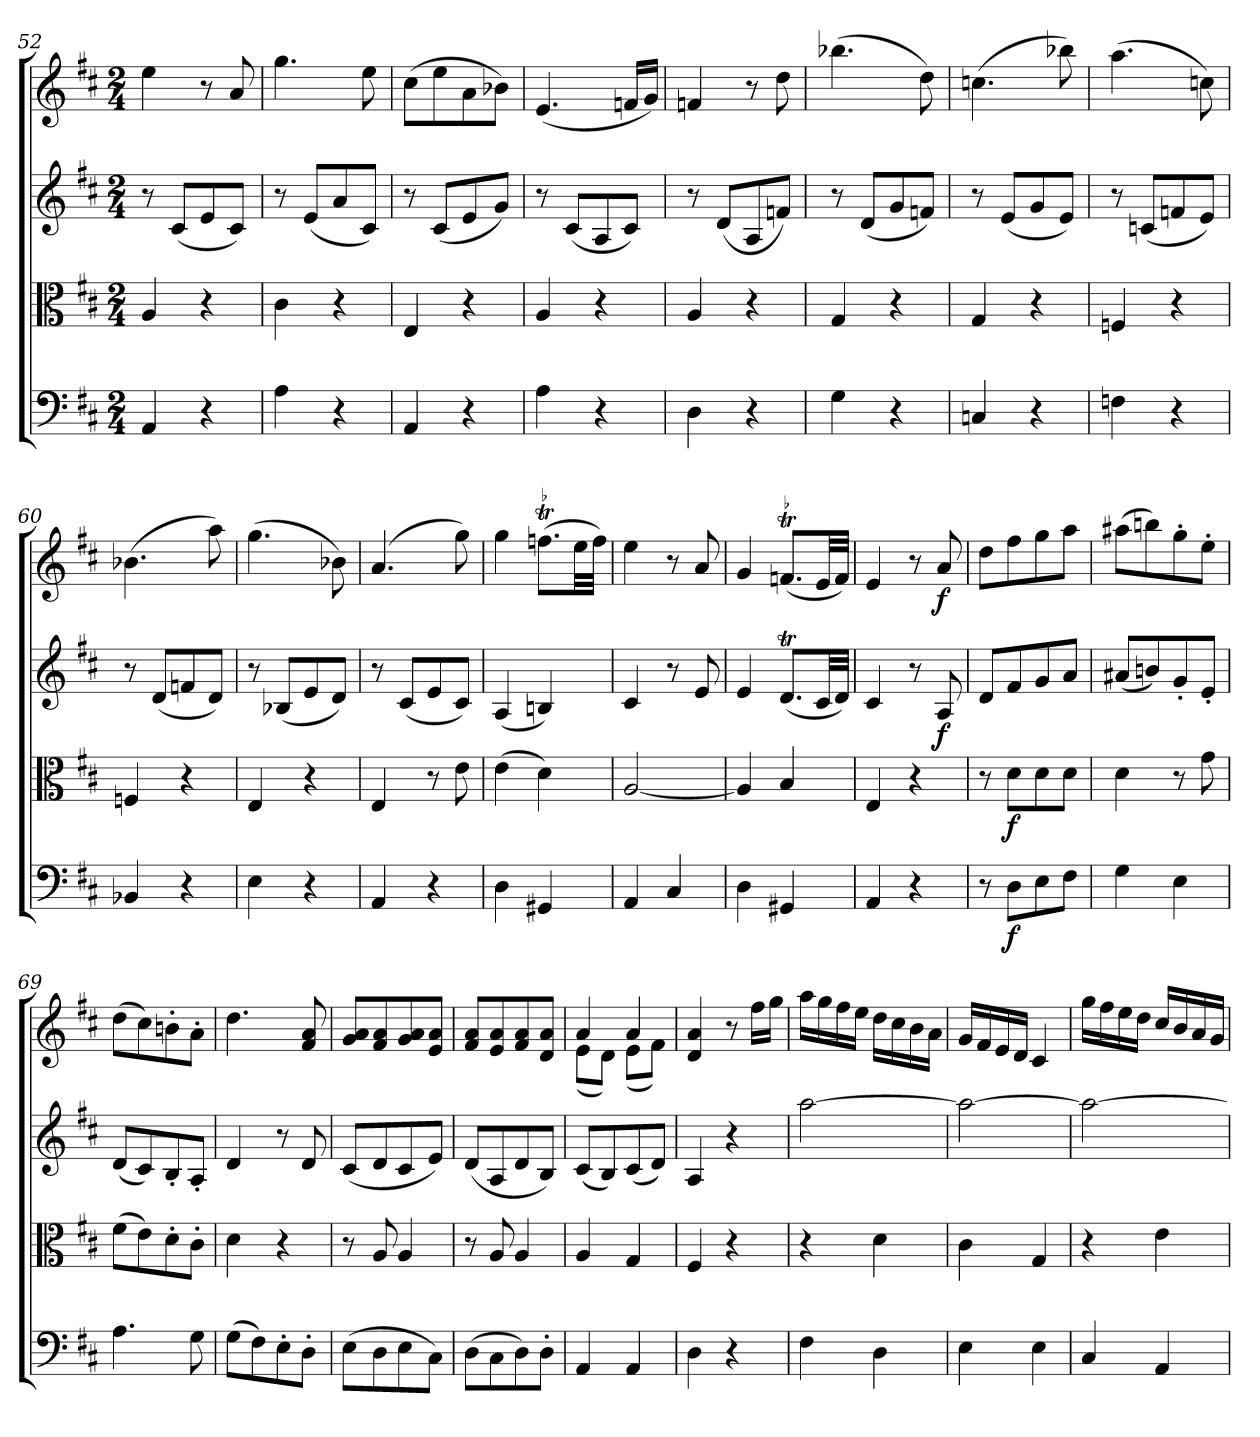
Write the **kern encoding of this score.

**kern	**dynam	**kern	**dynam	**kern	**dynam	**kern	**dynam
*part4	*part4	*part3	*part3	*part2	*part2	*part1	*part1
*staff4	*staff4	*staff3	*staff3	*staff2	*staff2	*staff1	*staff1
*clefF4	*	*clefC3	*	*clefG2	*	*clefG2	*
*k[f#c#]	*	*k[f#c#]	*	*k[f#c#]	*	*k[f#c#]	*
*D:	*	*D:	*	*D:	*	*D:	*
*M2/4	*	*M2/4	*	*M2/4	*	*M2/4	*
=52	=52	=52	=52	=52	=52	=52	=52
4AA/	.	4A/	.	8r	.	4ee\	.
.	.	.	.	(8c#/L	.	.	.
4r	.	4r	.	8e/	.	8r	.
.	.	.	.	8c#/J)	.	8a/	.
=53	=53	=53	=53	=53	=53	=53	=53
4A\	.	4c#\	.	8r	.	4.gg\	.
.	.	.	.	(8e/L	.	.	.
4r	.	4r	.	8a/	.	.	.
.	.	.	.	8c#/J)	.	8ee\	.
=54	=54	=54	=54	=54	=54	=54	=54
4AA/	.	4E/	.	8r	.	(8cc#\L	.
.	.	.	.	(8c#/L	.	8ee\	.
4r	.	4r	.	8e/	.	8a\	.
.	.	.	.	8g/J)	.	8b-X\J)	.
=55	=55	=55	=55	=55	=55	=55	=55
4A\	.	4A/	.	8r	.	(4.e/	.
.	.	.	.	(8c#/L	.	.	.
4r	.	4r	.	8A/	.	.	.
.	.	.	.	8c#/J)	.	16fn/LL	.
.	.	.	.	.	.	16g/JJ)	.
=56	=56	=56	=56	=56	=56	=56	=56
4D\	.	4A/	.	8r	.	4fn/	.
.	.	.	.	(8d/L	.	.	.
4r	.	4r	.	8A/	.	8r	.
.	.	.	.	8fn/J)	.	8dd\	.
=57	=57	=57	=57	=57	=57	=57	=57
4G\	.	4G/	.	8r	.	(4.bb-X\	.
.	.	.	.	(8d/L	.	.	.
4r	.	4r	.	8g/	.	.	.
.	.	.	.	8fn/J)	.	8dd\)	.
=58	=58	=58	=58	=58	=58	=58	=58
4Cn/	.	4G/	.	8r	.	(4.ccn\	.
.	.	.	.	(8e/L	.	.	.
4r	.	4r	.	8g/	.	.	.
.	.	.	.	8e/J)	.	8bb-X\)	.
=59	=59	=59	=59	=59	=59	=59	=59
4Fn\	.	4Fn/	.	8r	.	(4.aa\	.
.	.	.	.	(8cn/L	.	.	.
4r	.	4r	.	8fn/	.	.	.
.	.	.	.	8e/J)	.	8ccn\)	.
=60	=60	=60	=60	=60	=60	=60	=60
4BB-X/	.	4Fn/	.	8r	.	(4.b-X\	.
.	.	.	.	(8d/L	.	.	.
4r	.	4r	.	8fn/	.	.	.
.	.	.	.	8d/J)	.	8aa\)	.
=61	=61	=61	=61	=61	=61	=61	=61
4E\	.	4E/	.	8r	.	(4.gg\	.
.	.	.	.	(8B-X/L	.	.	.
4r	.	4r	.	8e/	.	.	.
.	.	.	.	8d/J)	.	8b-X\)	.
=62	=62	=62	=62	=62	=62	=62	=62
4AA/	.	4E/	.	8r	.	(4.a/	.
.	.	.	.	(8c#/L	.	.	.
4r	.	8r	.	8e/	.	.	.
.	.	8e\	.	8c#/J)	.	8gg\)	.
=63	=63	=63	=63	=63	=63	=63	=63
4D\	.	(4e\	.	(4A/	.	4gg\	.
!	!	!	!	!	!	!LO:TR:acc=-	!
4GG#X/	.	4d\)	.	4Bn/)	.	(8.ffnt\L	.
.	.	.	.	.	.	32ee\LL	.
.	.	.	.	.	.	32ff\JJJ)	.
=64	=64	=64	=64	=64	=64	=64	=64
4AA/	.	[2A/	.	4c#/	.	4ee\	.
4C#/	.	.	.	8r	.	8r	.
.	.	.	.	8e/	.	8a/	.
=65	=65	=65	=65	=65	=65	=65	=65
4D\	.	4A/]	.	4e/	.	4g/	.
!	!	!	!	!	!	!LO:TR:acc=-	!
4GG#X/	.	4B/	.	(8.dT/L	.	(8.fnt/L	.
.	.	.	.	32c#/LL	.	32e/LL	.
.	.	.	.	32d/JJJ)	.	32f/JJJ)	.
=66	=66	=66	=66	=66	=66	=66	=66
4AA/	.	4E/	.	4c#/	.	4e/	.
4r	.	4r	.	8r	.	8r	.
.	.	.	.	8A/	f	8a/	f
=67	=67	=67	=67	=67	=67	=67	=67
8r	.	8r	.	8d/L	.	8dd\L	.
8D\L	f	8d\L	f	8f#/	.	8ff#\	.
8E\	.	8d\	.	8g/	.	8gg\	.
8F#\J	.	8d\J	.	8a/J	.	8aa\J	.
=68	=68	=68	=68	=68	=68	=68	=68
4G\	.	4d\	.	(8a#X/L	.	(8aa#X\L	.
.	.	.	.	8bn/)	.	8bbn\)	.
4E\	.	8r	.	8g'/	.	8gg'\	.
.	.	8g\	.	8e'/J	.	8ee'\J	.
=69	=69	=69	=69	=69	=69	=69	=69
4.A\	.	(8f#\L	.	(8d/L	.	(8dd\L	.
.	.	8e\)	.	8c#/)	.	8cc#\)	.
.	.	8d'\	.	8B'/	.	8bn'\	.
8G\	.	8c#'\J	.	8A'/J	.	8a'\J	.
=70	=70	=70	=70	=70	=70	=70	=70
(8G\L	.	4d\	.	4d/	.	4.dd\	.
8F#\)	.	.	.	.	.	.	.
8E'\	.	4r	.	8r	.	.	.
8D'\J	.	.	.	8d/	.	8f#/ 8a/	.
=71	=71	=71	=71	=71	=71	=71	=71
(8E\L	.	8r	.	(8c#/L	.	8g/ 8a/L	.
8D\	.	8A/	.	8d/	.	8f#/ 8a/	.
8E\	.	4A/	.	8c#/	.	8g/ 8a/	.
8C#\J)	.	.	.	8e/J)	.	8e/ 8a/J	.
=72	=72	=72	=72	=72	=72	=72	=72
(8D\L	.	8r	.	(8d/L	.	8f#/ 8a/L	.
8C#\	.	8A/	.	8A/	.	8e/ 8a/	.
8D\)	.	4A/	.	8d/	.	8f#/ 8a/	.
8D'\J	.	.	.	8B/J)	.	8d/ 8a/J	.
=73	=73	=73	=73	=73	=73	=73	=73
*	*	*	*	*	*	*^	*
4AA/	.	4A/	.	(8c#/L	.	4a/	(8e\L	.
.	.	.	.	8B/)	.	.	8d\J)	.
4AA/	.	4G/	.	(8c#/	.	4a/	(8e\L	.
.	.	.	.	8d/J)	.	.	8f#\J)	.
*	*	*	*	*	*	*v	*v	*
=74	=74	=74	=74	=74	=74	=74	=74
4D\	.	4F#/	.	4A/	.	4d/ 4a/	.
4r	.	4r	.	4r	.	8r	.
.	.	.	.	.	.	16ff#\LL	.
.	.	.	.	.	.	16gg\JJ	.
=75	=75	=75	=75	=75	=75	=75	=75
4F#\	.	4r	.	[2aa\	.	16aa\LL	.
.	.	.	.	.	.	16gg\	.
.	.	.	.	.	.	16ff#\	.
.	.	.	.	.	.	16ee\JJ	.
4D\	.	4d\	.	.	.	16dd\LL	.
.	.	.	.	.	.	16cc#\	.
.	.	.	.	.	.	16b\	.
.	.	.	.	.	.	16a\JJ	.
=76	=76	=76	=76	=76	=76	=76	=76
4E\	.	4c#\	.	2aa\_	.	16g/LL	.
.	.	.	.	.	.	16f#/	.
.	.	.	.	.	.	16e/	.
.	.	.	.	.	.	16d/JJ	.
4E\	.	4G/	.	.	.	4c#/	.
=77	=77	=77	=77	=77	=77	=77	=77
4C#/	.	4r	.	2aa\_	.	16gg\LL	.
.	.	.	.	.	.	16ff#\	.
.	.	.	.	.	.	16ee\	.
.	.	.	.	.	.	16dd\JJ	.
4AA/	.	4e\	.	.	.	16cc#/LL	.
.	.	.	.	.	.	16b/	.
.	.	.	.	.	.	16a/	.
.	.	.	.	.	.	16g/JJ	.
=	=	=	=	=	=	=	=
*-	*-	*-	*-	*-	*-	*-	*-
